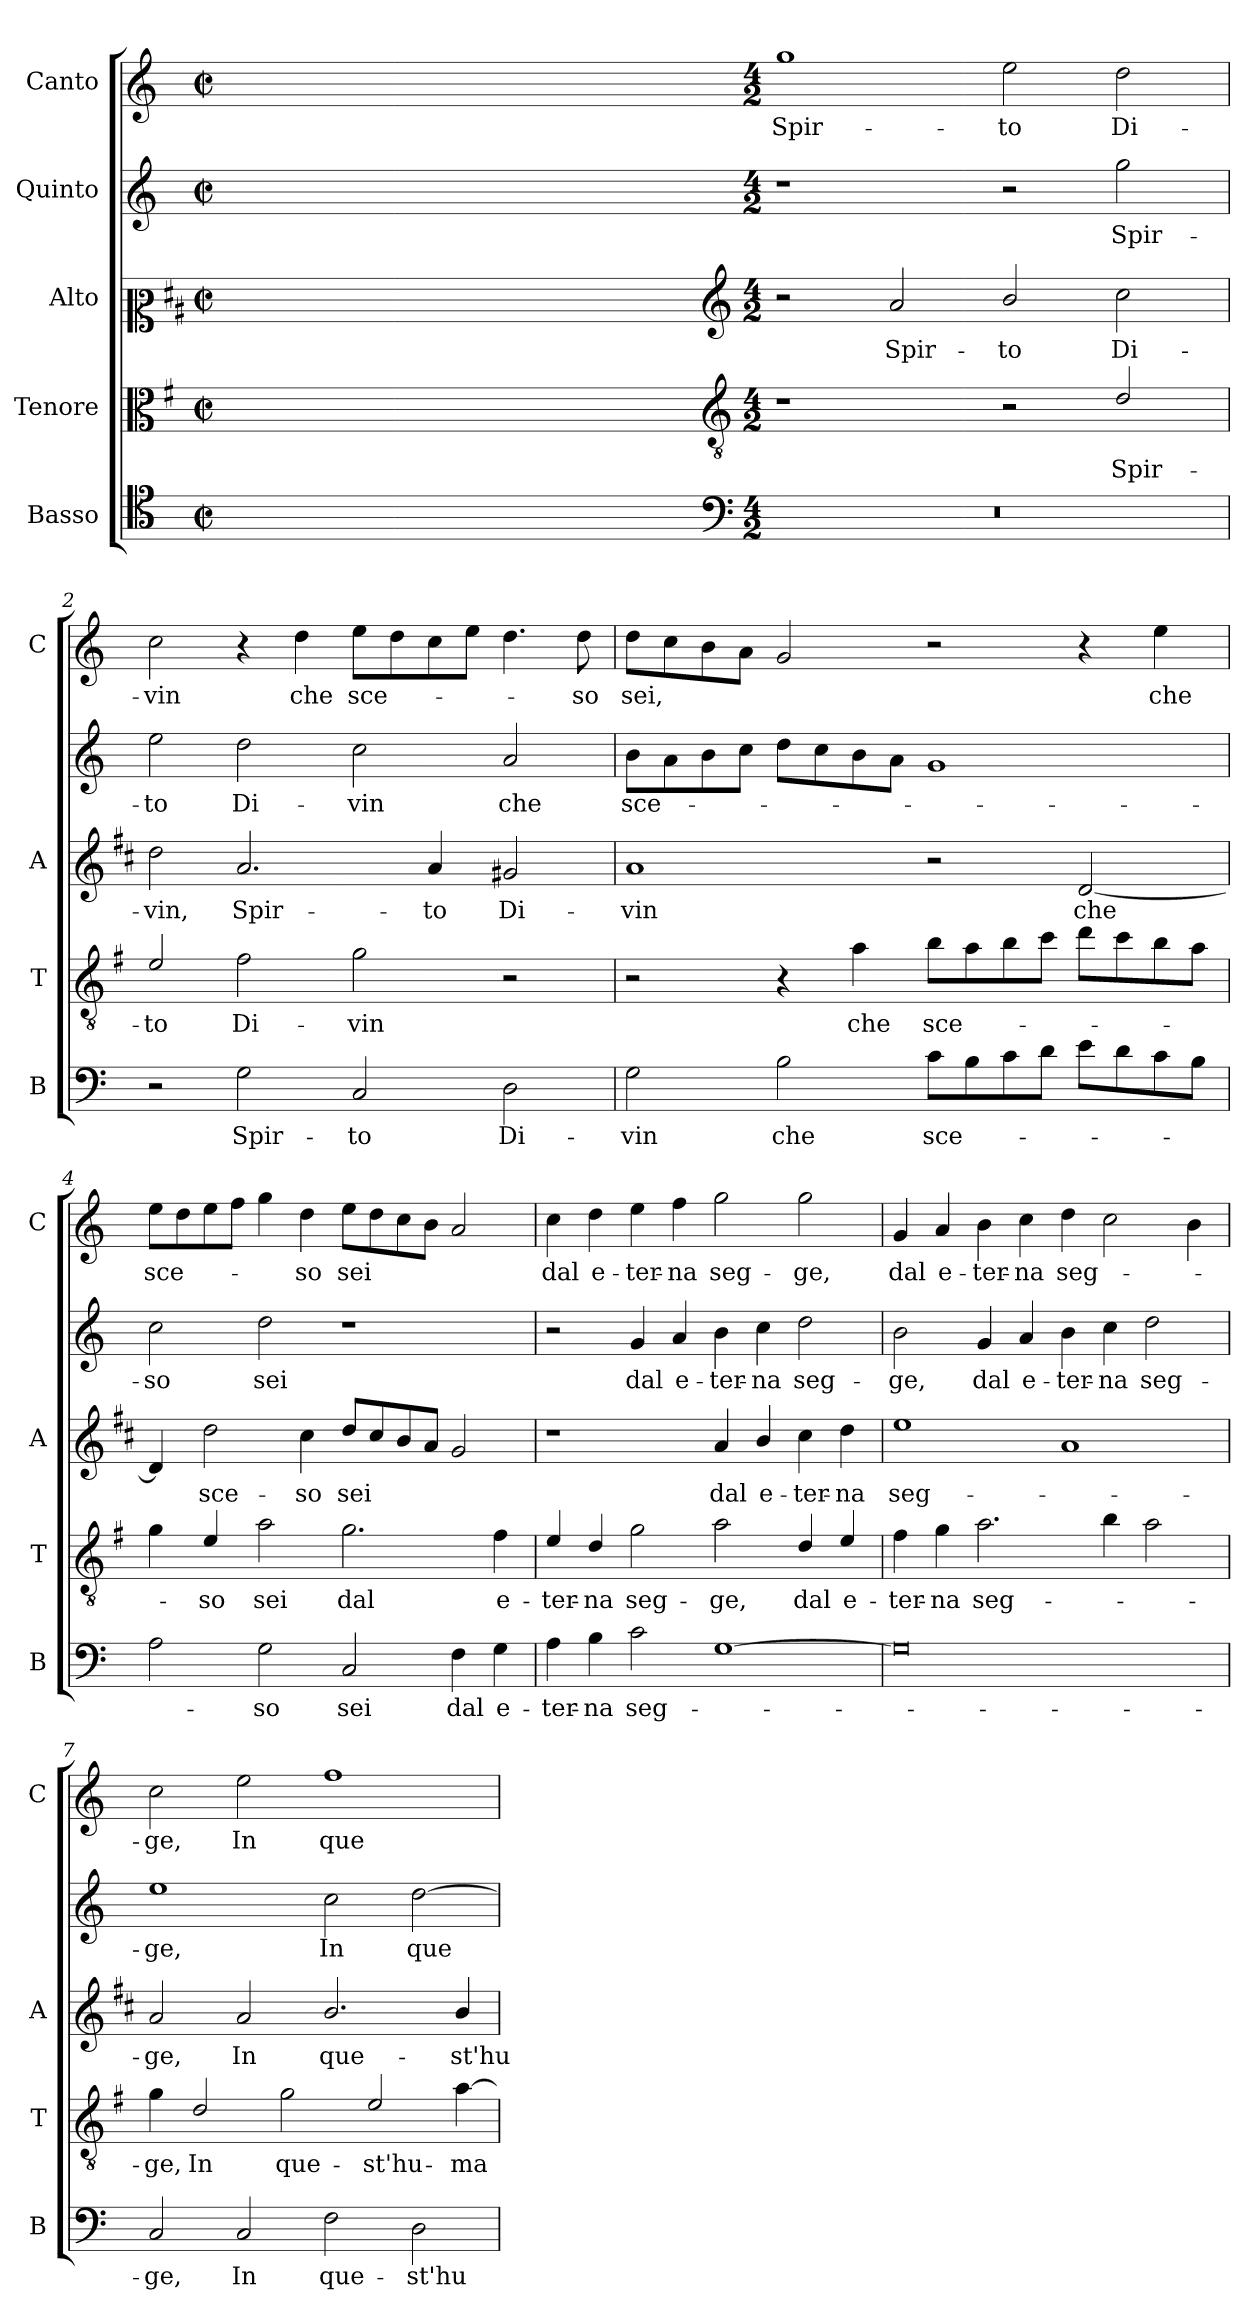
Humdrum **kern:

**kern	**text	**kern	**text	**kern	**text	**kern	**text	**kern	**text
*part5	*part5	*part4	*part4	*part3	*part3	*part2	*part2	*part1	*part1
*staff5	*staff5	*staff4	*staff4	*staff3	*staff3	*staff2	*staff2	*staff1	*staff1
*I"Basso	*	*I"Tenore	*	*I"Alto	*	*I"Quinto	*	*I"Canto	*
*I'B	*	*I'T	*	*I'A	*	*	*	*I'C	*
*clefC4	*	*clefC3	*	*clefC2	*	*clefG2	*	*clefG2	*
*	*	*ITrd4c7	*	*ITrd1c2	*	*	*	*	*
*k[]	*	*k[]	*	*k[]	*	*k[]	*	*k[]	*
*C:	*	*C:	*	*C:	*	*C:	*	*C:	*
*M2/2	*	*M2/2	*	*M2/2	*	*M2/2	*	*M2/2	*
*met(c|)	*	*met(c|)	*	*met(c|)	*	*met(c|)	*	*met(c|)	*
=	=	=	=	=	=	=	=	=	=
1ryy	.	1ryy	.	1ryy	.	1ryy	.	1ryy	.
=1X-	=1X-	=1X-	=1X-	=1X-	=1X-	=1X-	=1X-	=1X-	=1X-
4ryy	.	4ryy	.	4ryy	.	4ryy	.	4ryy	.
4ryy	.	4ryy	.	4ryy	.	4ryy	.	4ryy	.
4ryy	.	4ryy	.	4ryy	.	4ryy	.	4ryy	.
4ryy	.	4ryy	.	4ryy	.	4ryy	.	4ryy	.
=1-	=1-	=1-	=1-	=1-	=1-	=1-	=1-	=1-	=1-
*clefF4	*	*clefGv2	*	*clefG2	*	*	*	*	*
*M4/2	*	*M4/2	*	*M4/2	*	*M4/2	*	*M4/2	*
!	!	!	!	!	!	!	!	!	!LO:LY:b
0r	.	1r	.	2r	.	1r	.	1gg	Spir-
!	!	!	!	!	!LO:LY:b	!	!	!	!
.	.	.	.	2g/	Spir-	.	.	.	.
!	!	!	!	!	!LO:LY:b	!	!	!	!LO:LY:b
.	.	2r	.	2a/	-to	2r	.	2ee\	-to
!	!	!	!LO:LY:b	!	!LO:LY:b	!	!LO:LY:b	!	!LO:LY:b
.	.	2G/	Spir-	2b\	Di-	2gg\	Spir-	2dd\	Di-
=2	=2	=2	=2	=2	=2	=2	=2	=2	=2
!	!	!	!LO:LY:b	!	!LO:LY:b	!	!LO:LY:b	!	!LO:LY:b
2r	.	2A/	-to	2cc\	-vin,	2ee\	-to	2cc\	-vin
!	!LO:LY:b	!	!LO:LY:b	!	!LO:LY:b	!	!LO:LY:b	!	!
2G\	Spir-	2B\	Di-	2.g/	Spir-	2dd\	Di-	4r	.
!	!	!	!	!	!	!	!	!	!LO:LY:b
.	.	.	.	.	.	.	.	4dd\	che
!	!LO:LY:b	!	!LO:LY:b	!	!	!	!LO:LY:b	!	!LO:LY:b
2C/	-to	2c\	-vin	.	.	2cc\	-vin	8ee\L	sce-
.	.	.	.	.	.	.	.	8dd\	.
!	!	!	!	!	!LO:LY:b	!	!	!	!
.	.	.	.	4g/	-to	.	.	8cc\	.
.	.	.	.	.	.	.	.	8ee\J	.
!	!LO:LY:b	!	!	!	!LO:LY:b	!	!LO:LY:b	!	!
2D\	Di-	2r	.	2f#X/	Di-	2a/	che	4.dd\	.
!	!	!	!	!	!	!	!	!	!LO:LY:b
.	.	.	.	.	.	.	.	8dd\	-so
=3	=3	=3	=3	=3	=3	=3	=3	=3	=3
!	!LO:LY:b	!	!	!	!LO:LY:b	!	!LO:LY:b	!	!LO:LY:b
2G\	-vin	2r	.	1g	-vin	8b\L	sce-	8dd\L	sei,
.	.	.	.	.	.	8a\	.	8cc\	.
.	.	.	.	.	.	8b\	.	8b\	.
.	.	.	.	.	.	8cc\J	.	8a\J	.
!	!LO:LY:b	!	!	!	!	!	!	!	!
2B\	che	4r	.	.	.	8dd\L	.	2g/	.
.	.	.	.	.	.	8cc\	.	.	.
!	!	!	!LO:LY:b	!	!	!	!	!	!
.	.	4d\	che	.	.	8b\	.	.	.
.	.	.	.	.	.	8a\J	.	.	.
!	!LO:LY:b	!	!LO:LY:b	!	!	!	!	!	!
8c\L	sce-	8e\L	sce-	2r	.	1g	.	2r	.
8B\	.	8d\	.	.	.	.	.	.	.
8c\	.	8e\	.	.	.	.	.	.	.
8d\J	.	8f\J	.	.	.	.	.	.	.
!	!	!	!	!	!LO:LY:b	!	!	!	!
8e\L	.	8g\L	.	[2c/	che	.	.	4r	.
8d\	.	8f\	.	.	.	.	.	.	.
!	!	!	!	!	!	!	!	!	!LO:LY:b
8c\	.	8e\	.	.	.	.	.	4ee\	che
8B\J	.	8d\J	.	.	.	.	.	.	.
!!LO:LB:g=z
=4	=4	=4	=4	=4	=4	=4	=4	=4	=4
!	!	!	!	!	!	!	!LO:LY:b	!	!LO:LY:b
2A\	.	4c\	.	4c/]	.	2cc\	-so	8ee\L	sce-
.	.	.	.	.	.	.	.	8dd\	.
!	!	!	!LO:LY:b	!	!LO:LY:b	!	!	!	!
.	.	4A/	-so	2cc\	sce-	.	.	8ee\	.
.	.	.	.	.	.	.	.	8ff\J	.
!	!LO:LY:b	!	!LO:LY:b	!	!	!	!LO:LY:b	!	!
2G\	-so	2d\	sei	.	.	2dd\	sei	4gg\	.
!	!	!	!	!	!LO:LY:b	!	!	!	!LO:LY:b
.	.	.	.	4b\	-so	.	.	4dd\	-so
!	!LO:LY:b	!	!LO:LY:b	!	!LO:LY:b	!	!	!	!LO:LY:b
2C/	sei	2.c\	dal	8cc/L	sei	1r	.	8ee\L	sei
.	.	.	.	8b/	.	.	.	8dd\	.
.	.	.	.	8a/	.	.	.	8cc\	.
.	.	.	.	8g/J	.	.	.	8b\J	.
!	!LO:LY:b	!	!	!	!	!	!	!	!
4F\	dal	.	.	2f/	.	.	.	2a/	.
!	!LO:LY:b	!	!LO:LY:b	!	!	!	!	!	!
4G\	e-	4B\	e-	.	.	.	.	.	.
=5	=5	=5	=5	=5	=5	=5	=5	=5	=5
!	!LO:LY:b	!	!LO:LY:b	!	!	!	!	!	!LO:LY:b
4A\	-ter-	4A/	-ter-	1r	.	2r	.	4cc\	dal
!	!LO:LY:b	!	!LO:LY:b	!	!	!	!	!	!LO:LY:b
4B\	-na	4G/	-na	.	.	.	.	4dd\	e-
!	!LO:LY:b	!	!LO:LY:b	!	!	!	!LO:LY:b	!	!LO:LY:b
2c\	seg-	2c\	seg-	.	.	4g/	dal	4ee\	-ter-
!	!	!	!	!	!	!	!LO:LY:b	!	!LO:LY:b
.	.	.	.	.	.	4a/	e-	4ff\	-na
!	!	!	!LO:LY:b	!	!LO:LY:b	!	!LO:LY:b	!	!LO:LY:b
[1G	.	2d\	-ge,	4g/	dal	4b\	-ter-	2gg\	seg-
!	!	!	!	!	!LO:LY:b	!	!LO:LY:b	!	!
.	.	.	.	4a/	e-	4cc\	-na	.	.
!	!	!	!LO:LY:b	!	!LO:LY:b	!	!LO:LY:b	!	!LO:LY:b
.	.	4G/	dal	4b\	-ter-	2dd\	seg-	2gg\	-ge,
!	!	!	!LO:LY:b	!	!LO:LY:b	!	!	!	!
.	.	4A/	e-	4cc\	-na	.	.	.	.
=6	=6	=6	=6	=6	=6	=6	=6	=6	=6
!	!	!	!LO:LY:b	!	!LO:LY:b	!	!LO:LY:b	!	!LO:LY:b
0G]	.	4B\	-ter-	1dd	seg-	2b\	-ge,	4g/	dal
!	!	!	!LO:LY:b	!	!	!	!	!	!LO:LY:b
.	.	4c\	-na	.	.	.	.	4a/	e-
!	!	!	!LO:LY:b	!	!	!	!LO:LY:b	!	!LO:LY:b
.	.	2.d\	seg-	.	.	4g/	dal	4b\	-ter-
!	!	!	!	!	!	!	!LO:LY:b	!	!LO:LY:b
.	.	.	.	.	.	4a/	e-	4cc\	-na
!	!	!	!	!	!	!	!LO:LY:b	!	!LO:LY:b
.	.	.	.	1g	.	4b\	-ter-	4dd\	seg-
!	!	!	!	!	!	!	!LO:LY:b	!	!
.	.	4e\	.	.	.	4cc\	-na	2cc\	.
!	!	!	!	!	!	!	!LO:LY:b	!	!
.	.	2d\	.	.	.	2dd\	seg-	.	.
.	.	.	.	.	.	.	.	4b\	.
=7	=7	=7	=7	=7	=7	=7	=7	=7	=7
!	!LO:LY:b	!	!LO:LY:b	!	!LO:LY:b	!	!LO:LY:b	!	!LO:LY:b
2C/	-ge,	4c\	-ge,	2g/	-ge,	1ee	-ge,	2cc\	-ge,
!	!	!	!LO:LY:b	!	!	!	!	!	!
.	.	2G/	In	.	.	.	.	.	.
!	!LO:LY:b	!	!	!	!LO:LY:b	!	!	!	!LO:LY:b
2C/	In	.	.	2g/	In	.	.	2ee\	In
!	!	!	!LO:LY:b	!	!	!	!	!	!
.	.	2c\	que-	.	.	.	.	.	.
!	!LO:LY:b	!	!	!	!LO:LY:b	!	!LO:LY:b	!	!LO:LY:b
2F\	que-	.	.	2.a/	que-	2cc\	In	1ff	que-
!	!	!	!LO:LY:b	!	!	!	!	!	!
.	.	2A/	-st'hu-	.	.	.	.	.	.
!	!LO:LY:b	!	!	!	!	!	!LO:LY:b	!	!
2D\	-st'hu-	.	.	.	.	[2dd\	que-	.	.
!	!	!	!LO:LY:b	!	!LO:LY:b	!	!	!	!
.	.	[4d\	-ma-	4a/	-st'hu-	.	.	.	.
=	=	=	=	=	=	=	=	=	=
*-	*-	*-	*-	*-	*-	*-	*-	*-	*-
